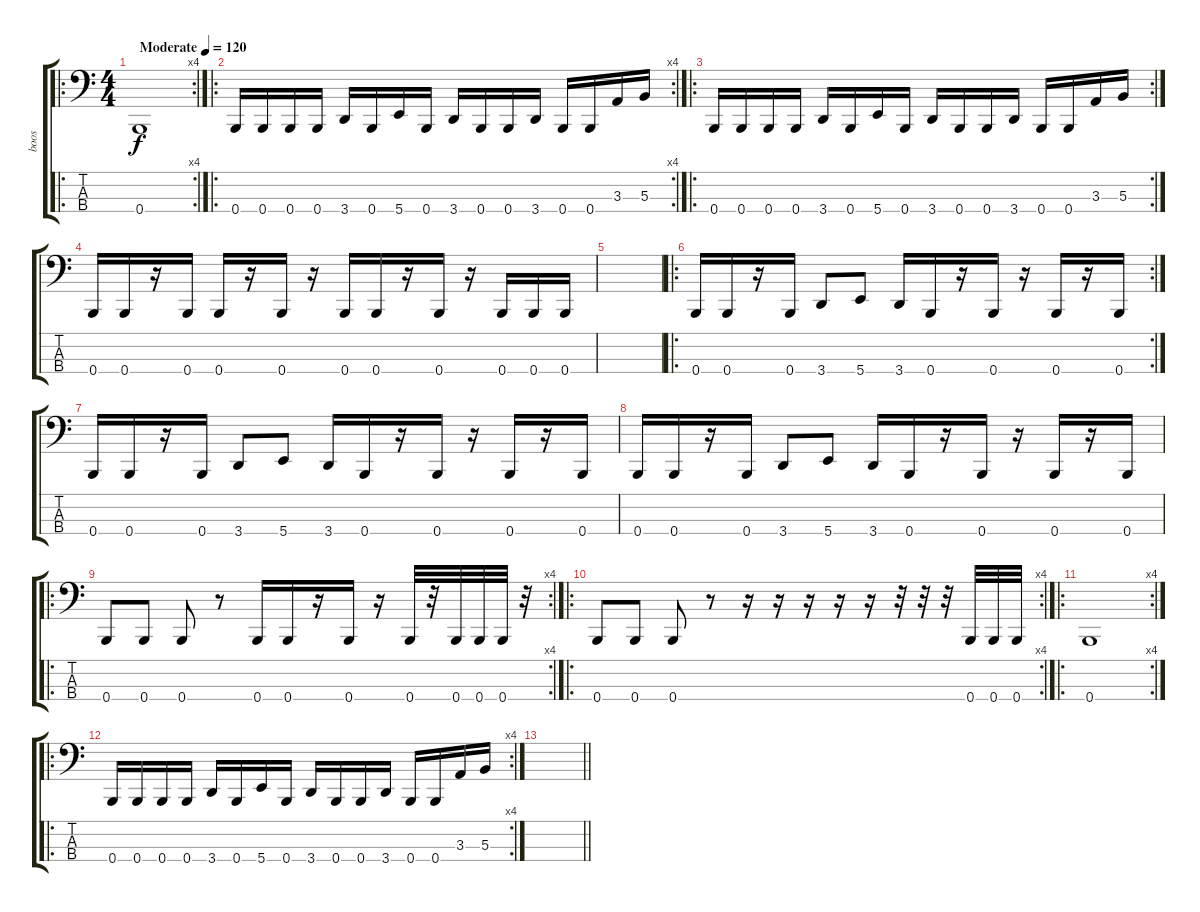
\track ("boos" "boos") {instrument slapbass2}
\staff {score tabs}
\tuning (E2 B1 Gb1 B0) {hide}
\ro
\rc 4
\ts (4 4)
\tempo (120 "Moderate")
\clef f4
\ks c
0.4.1{dy f instrument slapbass2} |
\ro
\rc 4
0.4.16 0.4.16 0.4.16 0.4.16 3.4.16 0.4.16 5.4.16 0.4.16 3.4.16 0.4.16 0.4.16 3.4.16 0.4.16 0.4.16 3.3.16 5.3.16 |
\ro
\rc 2
0.4.16 0.4.16 0.4.16 0.4.16 3.4.16 0.4.16 5.4.16 0.4.16 3.4.16 0.4.16 0.4.16 3.4.16 0.4.16 0.4.16 3.3.16 5.3.16 |
0.4.16 0.4.16 r.16 0.4.16 0.4.16 r.16 0.4.16 r.16 0.4.16 0.4.16 r.16 0.4.16 r.16 0.4.16 0.4.16 0.4.16 |
|
\ro
\rc 2
0.4.16 0.4.16 r.16 0.4.16 3.4.8 5.4.8 3.4.16 0.4.16 r.16 0.4.16 r.16 0.4.16 r.16 0.4.16 |
0.4.16 0.4.16 r.16 0.4.16 3.4.8 5.4.8 3.4.16 0.4.16 r.16 0.4.16 r.16 0.4.16 r.16 0.4.16 |
0.4.16 0.4.16 r.16 0.4.16 3.4.8 5.4.8 3.4.16 0.4.16 r.16 0.4.16 r.16 0.4.16 r.16 0.4.16 |
\ro
\rc 4
0.4.8 0.4.8 0.4.8 r.8 0.4.16 0.4.16 r.16 0.4.16 r.16 0.4.32 r.32 0.4.32 0.4.32 0.4.32 r.32 |
\ro
\rc 4
0.4.8 0.4.8 0.4.8 r.8 r.16 r.16 r.16 r.16 r.16 r.32 r.32 r.32 0.4.32 0.4.32 0.4.32 |
\ro
\rc 4
0.4.1 |
\ro
\rc 4
0.4.16 0.4.16 0.4.16 0.4.16 3.4.16 0.4.16 5.4.16 0.4.16 3.4.16 0.4.16 0.4.16 3.4.16 0.4.16 0.4.16 3.3.16 5.3.16 |
\barLineRight lightlight
